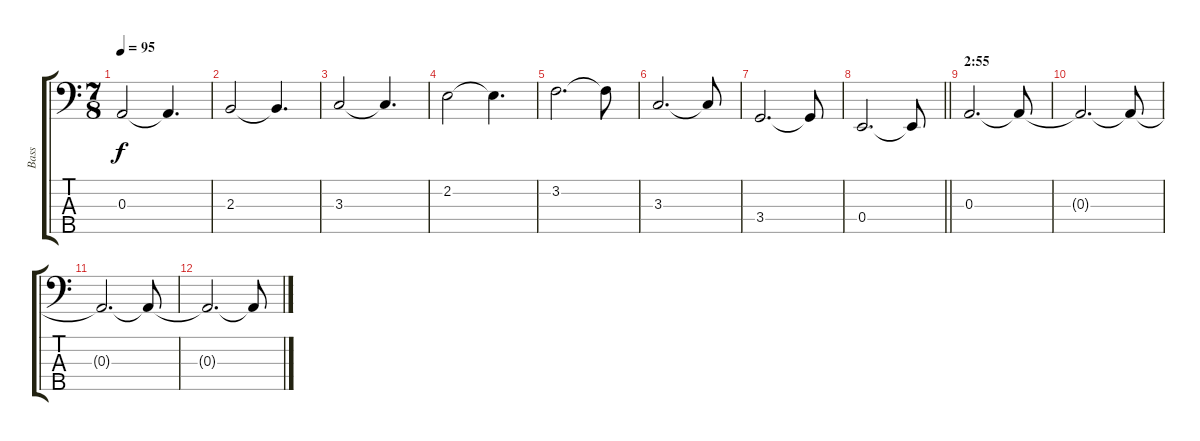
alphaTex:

\track ("Bass" "Bass") {instrument electricbassfinger}
\staff {score tabs}
\tuning (G2 D2 A1 E1 B0) {hide}
\ts (7 8)
\tempo 95
\clef f4
\ks c
0.3.2{dy f} 0.3{t}.4{d} |
2.3.2 2.3{t}.4{d} |
3.3.2 3.3{t}.4{d} |
2.2.2 2.2{t}.4{d} |
3.2.2{d} 3.2{t}.8 |
3.3.2{d} 3.3{t}.8 |
3.4.2{d} 3.4{t}.8 |
\barLineRight lightlight
0.4.2{d} 0.4{t}.8 |
\section ("" "2:55")
0.3.2{d} 0.3{t}.8 |
0.3{t}.2{d} 0.3{t}.8 |
0.3{t}.2{d} 0.3{t}.8 |
0.3{t}.2{d} 0.3{t}.8
